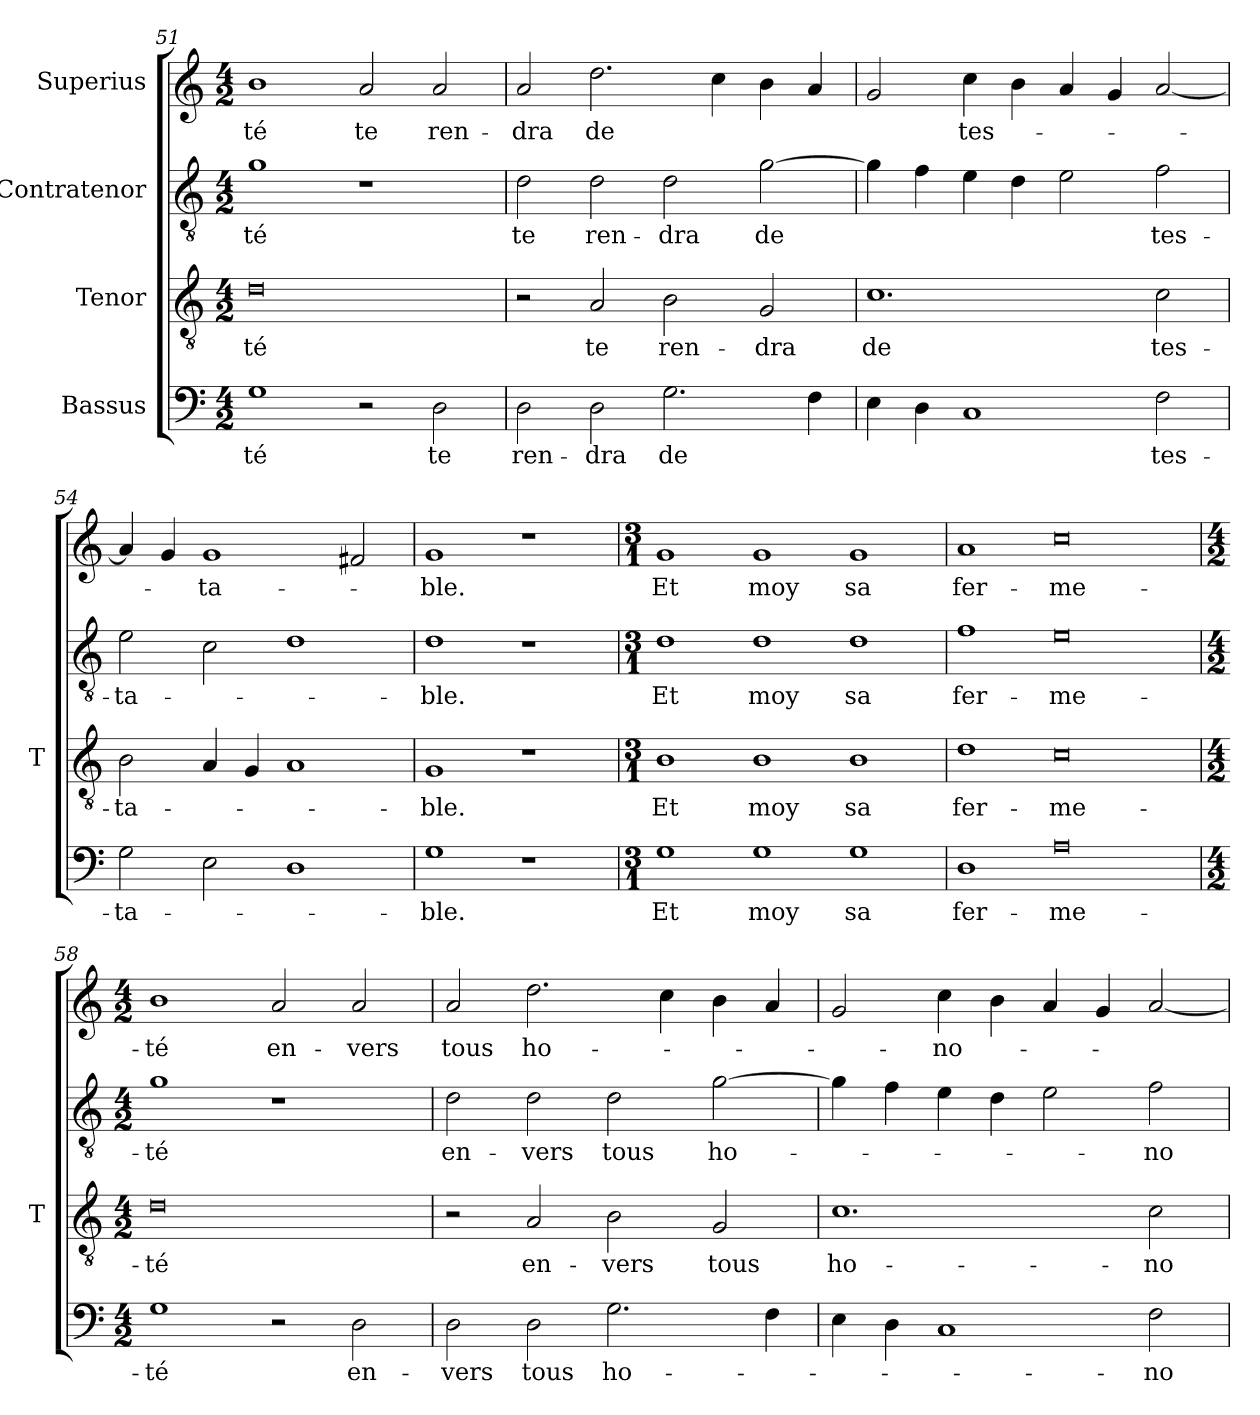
**kern	**text	**kern	**text	**kern	**text	**kern	**text
*part4	*part4	*part3	*part3	*part2	*part2	*part1	*part1
*staff4	*staff4	*staff3	*staff3	*staff2	*staff2	*staff1	*staff1
*I"Bassus	*	*I"Tenor	*	*I"Contratenor	*	*I"Superius	*
*	*	*I'T	*	*	*	*	*
*clefF4	*	*clefGv2	*	*clefGv2	*	*clefG2	*
*k[]	*	*k[]	*	*k[]	*	*k[]	*
*M4/2	*	*M4/2	*	*M4/2	*	*M4/2	*
=51	=51	=51	=51	=51	=51	=51	=51
1G	-té	0d	-té	1g	-té	1b	-té
2r	.	.	.	1r	.	2a	-te
2D	-te	.	.	.	.	2a	ren-
=52	=52	=52	=52	=52	=52	=52	=52
2D	ren-	2r	.	2d	-te	2a	-dra
2D	-dra	2A	-te	2d	ren-	2.dd	-de
2.G	-de	2B	ren-	2d	-dra	.	.
.	.	.	.	.	.	4cc	.
.	.	2G	-dra	[2g	-de	4b	.
4F	.	.	.	.	.	4a	.
=53	=53	=53	=53	=53	=53	=53	=53
4E	.	1.c	-de	4g]	.	2g	.
4D	.	.	.	4f	.	.	.
1C	.	.	.	4e	.	4cc	tes-
.	.	.	.	4d	.	4b	.
.	.	.	.	2e	.	4a	.
.	.	.	.	.	.	4g	.
2F	tes-	2c	tes-	2f	tes-	[2a	.
=54	=54	=54	=54	=54	=54	=54	=54
2G	ta-	2B	ta-	2e	ta-	4a]	.
.	.	.	.	.	.	4g	.
2E	.	4A	.	2c	.	1g	ta-
.	.	4G	.	.	.	.	.
1D	.	1A	.	1d	.	.	.
.	.	.	.	.	.	2f#X	.
=55	=55	=55	=55	=55	=55	=55	=55
1G	-ble.	1G	-ble.	1d	-ble.	1g	-ble.
1r	.	1r	.	1r	.	1r	.
=56	=56	=56	=56	=56	=56	=56	=56
*M3/1	*	*M3/1	*	*M3/1	*	*M3/1	*
1G	-Et	1B	-Et	1d	-Et	1g	-Et
1G	-moy	1B	-moy	1d	-moy	1g	-moy
1G	-sa	1B	-sa	1d	-sa	1g	-sa
=57	=57	=57	=57	=57	=57	=57	=57
1D	fer-	1d	fer-	1f	fer-	1a	fer-
0A	me-	0c	me-	0e	me-	0cc	me-
=58	=58	=58	=58	=58	=58	=58	=58
*M4/2	*	*M4/2	*	*M4/2	*	*M4/2	*
1G	-té	0d	-té	1g	-té	1b	-té
2r	.	.	.	1r	.	2a	en-
2D	en-	.	.	.	.	2a	-vers
=59	=59	=59	=59	=59	=59	=59	=59
2D	-vers	2r	.	2d	en-	2a	-tous
2D	-tous	2A	en-	2d	-vers	2.dd	ho-
2.G	ho-	2B	-vers	2d	-tous	.	.
.	.	.	.	.	.	4cc	.
.	.	2G	-tous	[2g	ho-	4b	.
4F	.	.	.	.	.	4a	.
=60	=60	=60	=60	=60	=60	=60	=60
4E	.	1.c	ho-	4g]	.	2g	.
4D	.	.	.	4f	.	.	.
1C	.	.	.	4e	.	4cc	no-
.	.	.	.	4d	.	4b	.
.	.	.	.	2e	.	4a	.
.	.	.	.	.	.	4g	.
2F	no-	2c	no-	2f	no-	[2a	.
=	=	=	=	=	=	=	=
*-	*-	*-	*-	*-	*-	*-	*-
